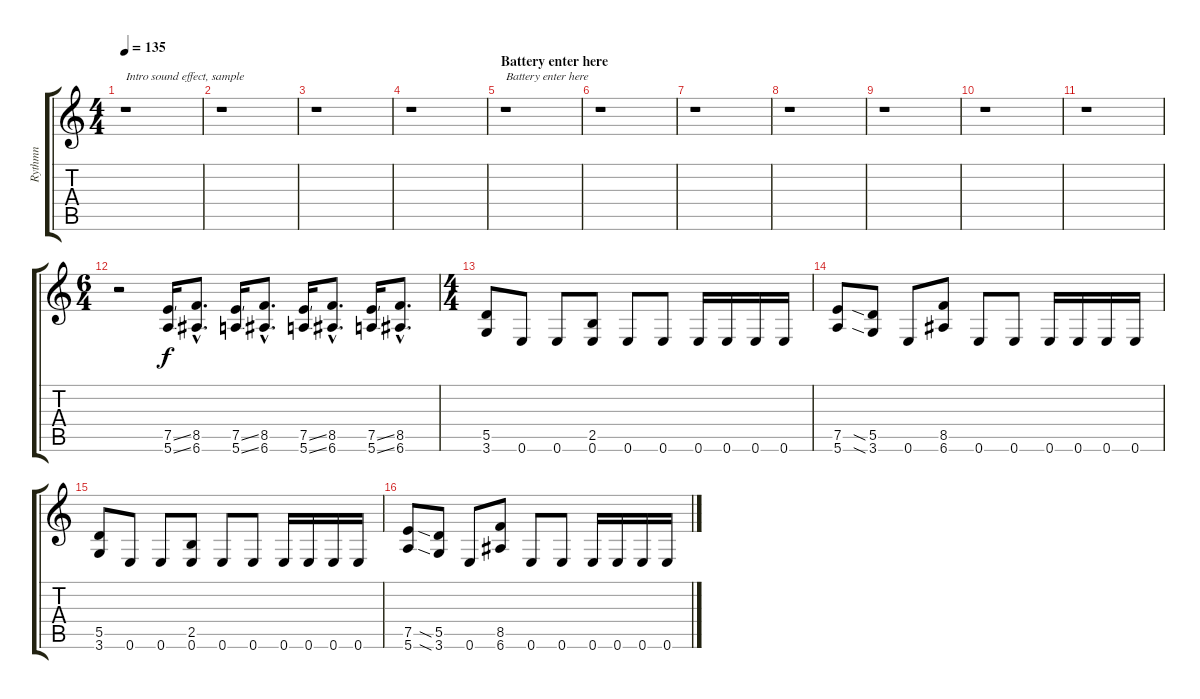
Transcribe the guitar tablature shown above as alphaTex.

\track ("Rythmn" "Rythmn") {instrument overdrivenguitar}
\staff {score tabs}
\tuning (E4 B3 G3 D3 A2 E2) {hide}
\ts (4 4)
\tempo 135
\clef g2
\ks c
r.1{txt "Intro sound effect, sample" dy f instrument overdrivenguitar} |
r.1 |
r.1 |
r.1 |
\section ("" "Battery enter here")
r.1{txt "Battery enter here"} |
r.1 |
r.1 |
r.1 |
r.1 |
r.1 |
r.1 |
\ts (6 4)
r.2 (7.5{ss} 5.6{ss}).16 (8.5{hac} 6.6{hac}).8{d} (7.5{ss} 5.6{ss}).16 (8.5{hac} 6.6{hac}).8{d} (7.5{ss} 5.6{ss}).16 (8.5{hac} 6.6{hac}).8{d} (7.5{ss} 5.6{ss}).16 (8.5{hac} 6.6{hac}).8{d} |
\ts (4 4)
(5.5 3.6).8 0.6.8 0.6.8 (2.5 0.6).8 0.6.8 0.6.8 0.6.16 0.6.16 0.6.16 0.6.16 |
(7.5 5.6).8 (5.5{sia} 3.6{sia}).8 0.6.8 (8.5 6.6).8 0.6.8 0.6.8 0.6.16 0.6.16 0.6.16 0.6.16 |
(5.5 3.6).8 0.6.8 0.6.8 (2.5 0.6).8 0.6.8 0.6.8 0.6.16 0.6.16 0.6.16 0.6.16 |
(7.5 5.6).8 (5.5{sia} 3.6{sia}).8 0.6.8 (8.5 6.6).8 0.6.8 0.6.8 0.6.16 0.6.16 0.6.16 0.6.16
